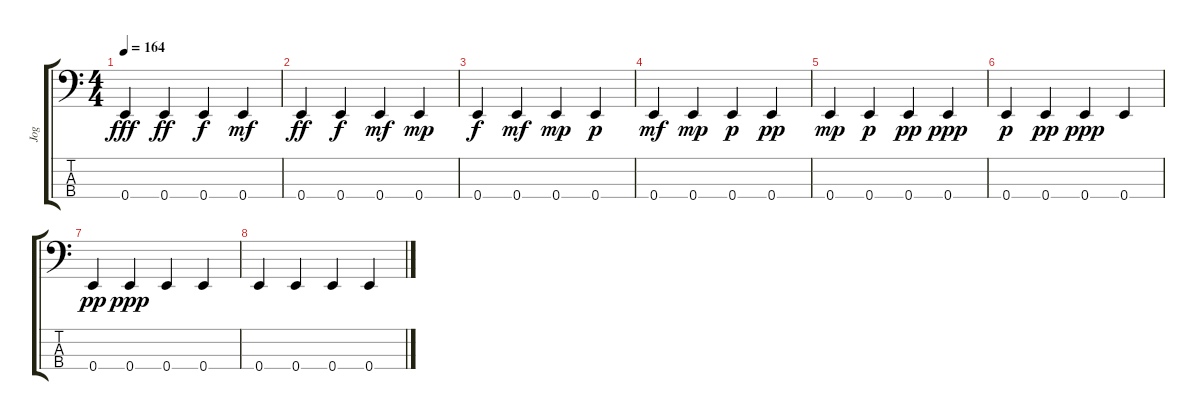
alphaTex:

\track ("Jog" "Jog") {instrument synthbass1}
\staff {score tabs}
\tuning (G2 D2 A1 E1) {hide}
\ts (4 4)
\tempo 164
\clef f4
\ks c
0.4.4{dy fff} 0.4.4{dy ff} 0.4.4{dy f} 0.4.4{dy mf} |
0.4.4{dy ff} 0.4.4{dy f} 0.4.4{dy mf} 0.4.4{dy mp} |
0.4.4{dy f} 0.4.4{dy mf} 0.4.4{dy mp} 0.4.4{dy p} |
0.4.4{dy mf} 0.4.4{dy mp} 0.4.4{dy p} 0.4.4{dy pp} |
0.4.4{dy mp} 0.4.4{dy p} 0.4.4{dy pp} 0.4.4{dy ppp} |
0.4.4{dy p} 0.4.4{dy pp} 0.4.4{dy ppp} 0.4.4 |
0.4.4{dy pp} 0.4.4{dy ppp} 0.4.4 0.4.4 |
0.4.4 0.4.4 0.4.4 0.4.4
